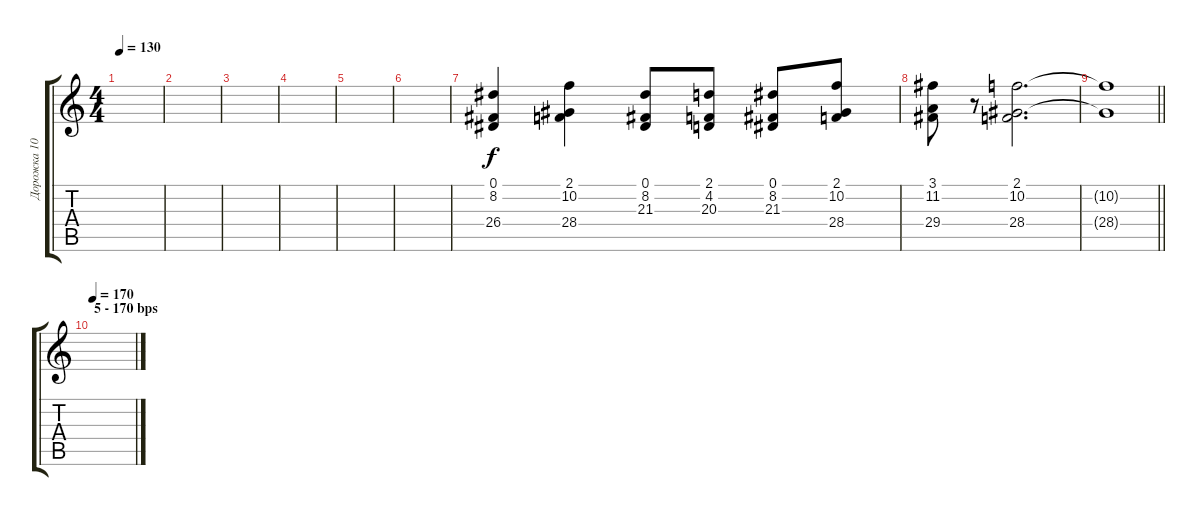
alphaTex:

\track ("Дорожка 10" "Дорожка 10") {instrument synthbrass1}
\staff {score tabs}
\tuning (Eb4 Bb3 Gb3 Db3 Ab2 Eb2) {hide}
\ts (4 4)
\tempo 130
\clef g2
\ks c
|
|
|
|
|
|
(0.1 8.2 26.4).4 (2.1 10.2 28.4).4 (0.1 8.2 21.3).8 (2.1 4.2 20.3).8 (0.1 8.2 21.3).8 (2.1 10.2 28.4).8 |
(3.1 11.2 29.4).8 r.8 (2.1 10.2 28.4).2{d} |
\barLineRight lightlight
(10.2{t} 28.4{t}).1 |
\section ("" "5 - 170 bps")
\tempo 170
